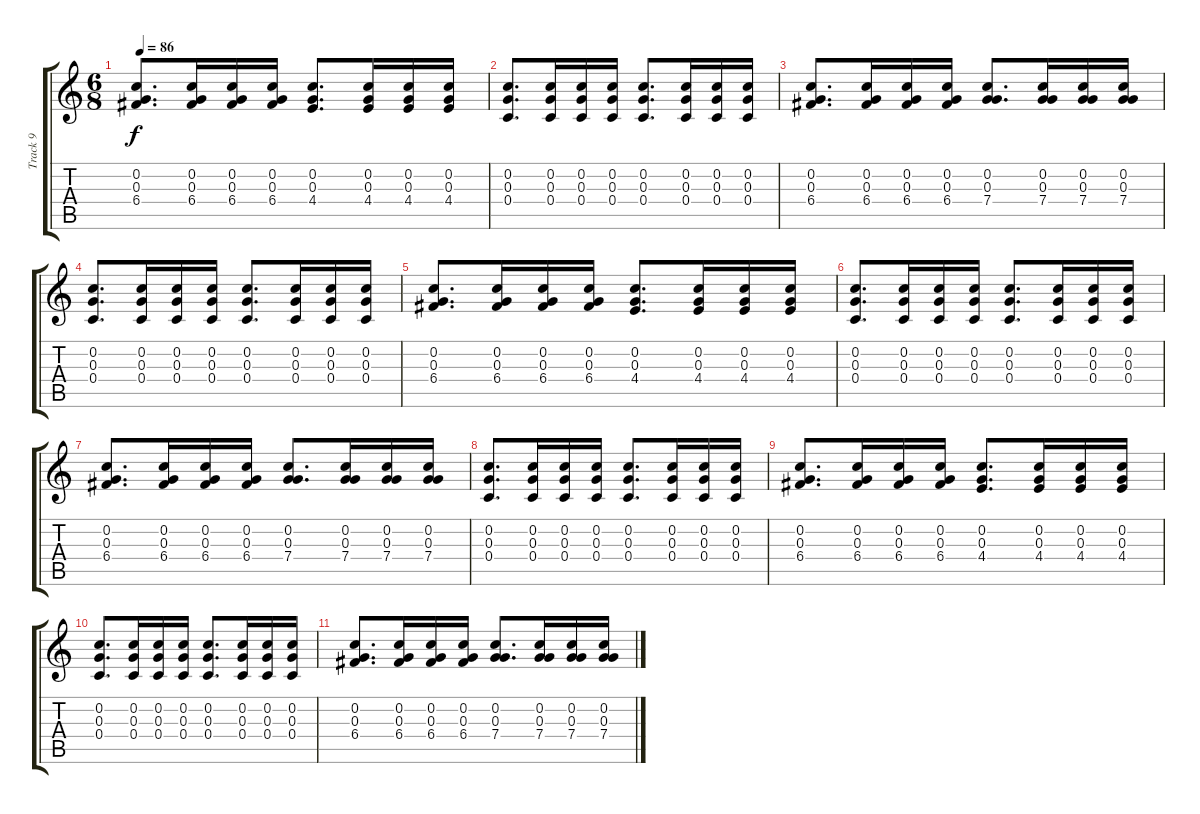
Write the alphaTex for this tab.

\track ("Track 9" "Track 9") {instrument acousticguitarsteel}
\staff {score tabs}
\tuning (E4 C4 G3 C3 G2 C2) {hide}
\ts (6 8)
\tempo 86
\clef g2
\ks c
(0.2 0.3 6.4).8{d dy f} (0.2 0.3 6.4).16 (0.2 0.3 6.4).16 (0.2 0.3 6.4).16 (0.2 0.3 4.4).8{d} (0.2 0.3 4.4).16 (0.2 0.3 4.4).16 (0.2 0.3 4.4).16 |
(0.2 0.3 0.4).8{d} (0.2 0.3 0.4).16 (0.2 0.3 0.4).16 (0.2 0.3 0.4).16 (0.2 0.3 0.4).8{d} (0.2 0.3 0.4).16 (0.2 0.3 0.4).16 (0.2 0.3 0.4).16 |
(0.2 0.3 6.4).8{d} (0.2 0.3 6.4).16 (0.2 0.3 6.4).16 (0.2 0.3 6.4).16 (0.2 0.3 7.4).8{d} (0.2 0.3 7.4).16 (0.2 0.3 7.4).16 (0.2 0.3 7.4).16 |
(0.2 0.3 0.4).8{d} (0.2 0.3 0.4).16 (0.2 0.3 0.4).16 (0.2 0.3 0.4).16 (0.2 0.3 0.4).8{d} (0.2 0.3 0.4).16 (0.2 0.3 0.4).16 (0.2 0.3 0.4).16 |
(0.2 0.3 6.4).8{d} (0.2 0.3 6.4).16 (0.2 0.3 6.4).16 (0.2 0.3 6.4).16 (0.2 0.3 4.4).8{d} (0.2 0.3 4.4).16 (0.2 0.3 4.4).16 (0.2 0.3 4.4).16 |
(0.2 0.3 0.4).8{d} (0.2 0.3 0.4).16 (0.2 0.3 0.4).16 (0.2 0.3 0.4).16 (0.2 0.3 0.4).8{d} (0.2 0.3 0.4).16 (0.2 0.3 0.4).16 (0.2 0.3 0.4).16 |
(0.2 0.3 6.4).8{d} (0.2 0.3 6.4).16 (0.2 0.3 6.4).16 (0.2 0.3 6.4).16 (0.2 0.3 7.4).8{d} (0.2 0.3 7.4).16 (0.2 0.3 7.4).16 (0.2 0.3 7.4).16 |
(0.2 0.3 0.4).8{d} (0.2 0.3 0.4).16 (0.2 0.3 0.4).16 (0.2 0.3 0.4).16 (0.2 0.3 0.4).8{d} (0.2 0.3 0.4).16 (0.2 0.3 0.4).16 (0.2 0.3 0.4).16 |
(0.2 0.3 6.4).8{d} (0.2 0.3 6.4).16 (0.2 0.3 6.4).16 (0.2 0.3 6.4).16 (0.2 0.3 4.4).8{d} (0.2 0.3 4.4).16 (0.2 0.3 4.4).16 (0.2 0.3 4.4).16 |
(0.2 0.3 0.4).8{d} (0.2 0.3 0.4).16 (0.2 0.3 0.4).16 (0.2 0.3 0.4).16 (0.2 0.3 0.4).8{d} (0.2 0.3 0.4).16 (0.2 0.3 0.4).16 (0.2 0.3 0.4).16 |
(0.2 0.3 6.4).8{d} (0.2 0.3 6.4).16 (0.2 0.3 6.4).16 (0.2 0.3 6.4).16 (0.2 0.3 7.4).8{d} (0.2 0.3 7.4).16 (0.2 0.3 7.4).16 (0.2 0.3 7.4).16
